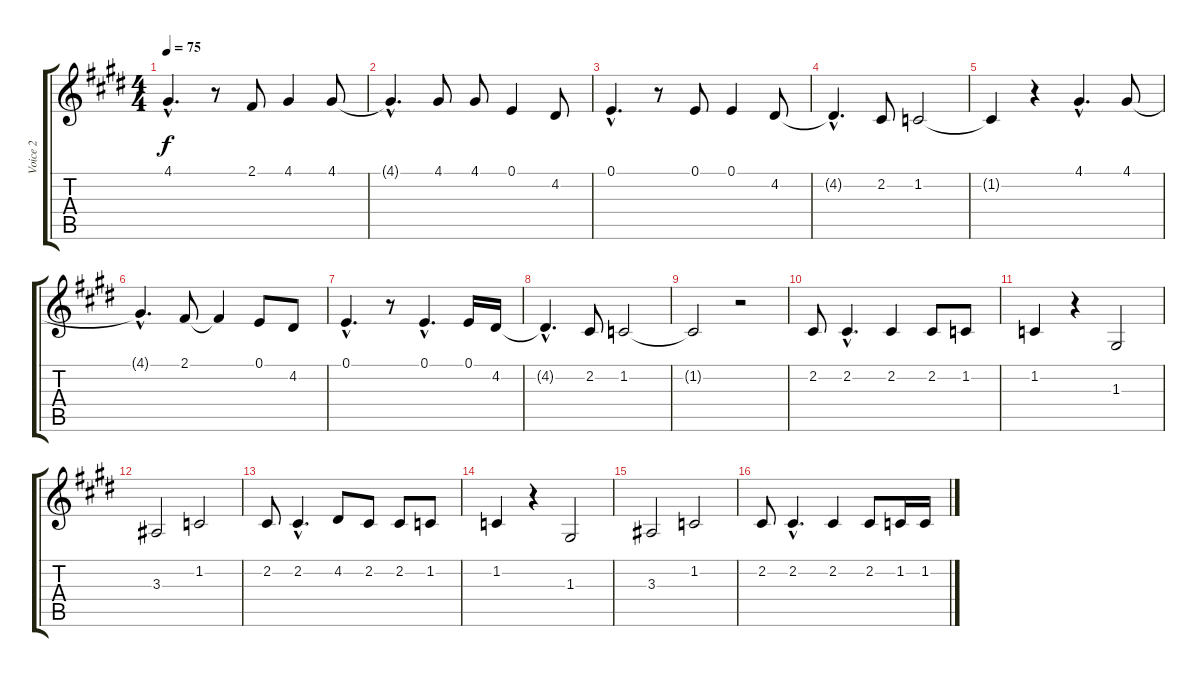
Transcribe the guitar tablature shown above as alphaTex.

\track ("Voice 2" "Voice 2") {instrument englishhorn}
\staff {score tabs}
\tuning (E4 B3 G3 D3 A2 E2) {hide}
\ts (4 4)
\tempo 75
\clef g2
\ks e
4.1{hac t}.4{d dy f} r.8 2.1.8 4.1.4 4.1.8 |
4.1{hac t}.4{d} 4.1.8 4.1.8 0.1.4 4.2.8 |
0.1{hac}.4{d} r.8 0.1.8 0.1.4 4.2.8 |
4.2{hac t}.4{d} 2.2.8 1.2.2 |
1.2{t}.4 r.4 4.1{hac}.4{d} 4.1.8 |
4.1{hac t}.4{d} 2.1.8 2.1{t}.4 0.1.8 4.2.8 |
0.1{hac}.4{d} r.8 0.1{hac}.4{d} 0.1.16 4.2.16 |
4.2{hac t}.4{d} 2.2.8 1.2.2 |
1.2{t}.2 r.2 |
2.2.8 2.2{hac}.4{d} 2.2.4 2.2.8 1.2.8 |
1.2.4 r.4 1.3.2 |
3.3.2 1.2.2 |
2.2.8 2.2{hac}.4{d} 4.2.8 2.2.8 2.2.8 1.2.8 |
1.2.4 r.4 1.3.2 |
3.3.2 1.2.2 |
2.2.8 2.2{hac}.4{d} 2.2.4 2.2.8 1.2.16 1.2.16
